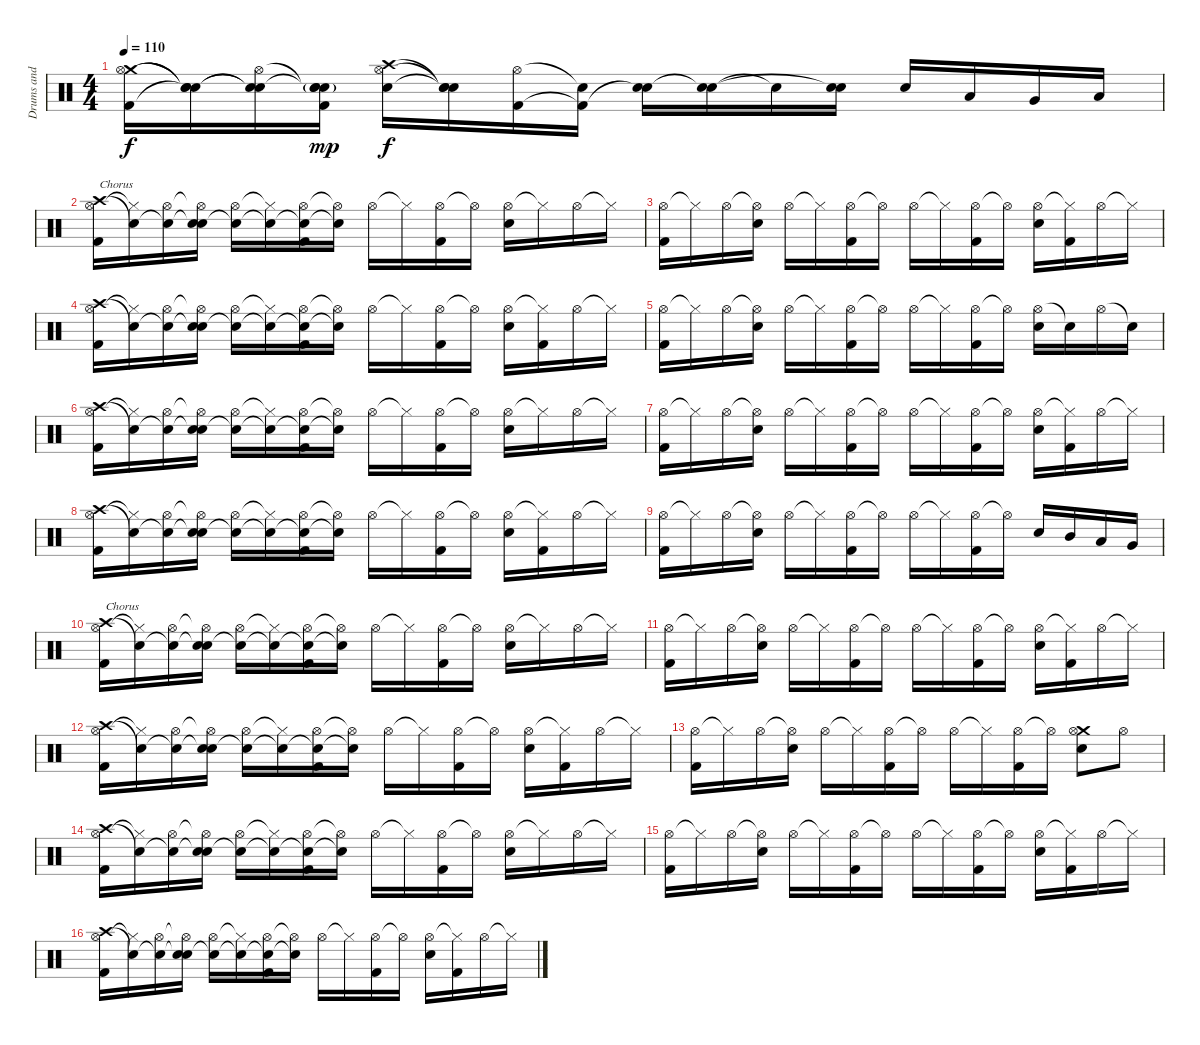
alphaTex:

\track ("Drums and sampler(Rob Bourdon and Joe)" "Drums and ") {instrument percussion}
\staff {score}
\articulation defaults
\ts (4 4)
\tempo 110
\clef neutral
\ks c
("Crash medium (hit)" "Hi-Hat (open)" "Kick (hit) 2").16{dy f} ("Snare (hit)"{t} "Snare (hit)"{t} "Snare (hit)"{t}).16 ("Snare (hit)"{t} "Hi-Hat (open)" "Snare (hit)"{t}).16 ("Snare (hit)"{t} "Snare (hit)"{t} "Electric Snare (hit)"{g} "Kick (hit) 2").16{dy mp} ("Crash high (hit)" "Hi-Hat (open)" "Electric Snare (hit)").16{dy f} ("Snare (hit)"{t} "Snare (hit)"{t} "Snare (hit)"{t}).16 ("Hi-Hat (open)" "Kick (hit) 2").16 ("Snare (hit)"{t} "Kick (hit) 2"{t}).16 ("Electric Snare (hit)" "Snare (hit)"{t}).16 ("Electric Snare (hit)" "Snare (hit)"{t}).16 "Snare (hit)"{t}.16 ("Electric Snare (hit)" "Snare (hit)"{t}).16 "Electric Snare (hit)".16 "Low Tom (hit)".16 "Very Low Tom (hit)".16 "Low Floor Tom (hit)".16 |
("Crash high (hit)" "Hi-Hat (open)" "Kick (hit) 2").16{txt "Chorus"} ("Snare (hit)"{t} "Hi-Hat (closed)"{t}).16 ("Snare (hit)"{t} "Hi-Hat (open)").16 ("Snare (hit)"{t} "Hi-Hat (open)"{t} "Electric Snare (hit)").16 ("Snare (hit)"{t} "Hi-Hat (open)").16 ("Snare (hit)"{t} "Hi-Hat (closed)"{t}).16 ("Snare (hit)"{t} "Hi-Hat (open)" "Kick (hit) 2").16 ("Snare (hit)"{t} "Hi-Hat (open)"{t}).16 "Hi-Hat (open)".16 "Hi-Hat (closed)"{t}.16 ("Hi-Hat (open)" "Kick (hit) 2").16 "Hi-Hat (open)"{t}.16 ("Hi-Hat (open)" "Electric Snare (hit)").16 "Hi-Hat (closed)"{t}.16 "Hi-Hat (open)".16 "Hi-Hat (closed)"{t}.16 |
("Hi-Hat (open)" "Kick (hit) 2").16 "Hi-Hat (closed)"{t}.16 "Hi-Hat (open)".16 ("Hi-Hat (open)"{t} "Electric Snare (hit)").16 "Hi-Hat (open)".16 "Hi-Hat (closed)"{t}.16 ("Hi-Hat (open)" "Kick (hit) 2").16 "Hi-Hat (open)"{t}.16 "Hi-Hat (open)".16 "Hi-Hat (closed)"{t}.16 ("Hi-Hat (open)" "Kick (hit) 2").16 "Hi-Hat (open)"{t}.16 ("Hi-Hat (open)" "Electric Snare (hit)").16 ("Hi-Hat (closed)"{t} "Kick (hit) 2").16 "Hi-Hat (open)".16 "Hi-Hat (closed)"{t}.16 |
("Crash high (hit)" "Hi-Hat (open)" "Kick (hit) 2").16 ("Snare (hit)"{t} "Hi-Hat (closed)"{t}).16 ("Snare (hit)"{t} "Hi-Hat (open)").16 ("Snare (hit)"{t} "Hi-Hat (open)"{t} "Electric Snare (hit)").16 ("Snare (hit)"{t} "Hi-Hat (open)").16 ("Snare (hit)"{t} "Hi-Hat (closed)"{t}).16 ("Snare (hit)"{t} "Hi-Hat (open)" "Kick (hit) 2").16 ("Snare (hit)"{t} "Hi-Hat (open)"{t}).16 "Hi-Hat (open)".16 "Hi-Hat (closed)"{t}.16 ("Hi-Hat (open)" "Kick (hit) 2").16 "Hi-Hat (open)"{t}.16 ("Hi-Hat (open)" "Electric Snare (hit)").16 ("Hi-Hat (closed)"{t} "Kick (hit) 2").16 "Hi-Hat (open)".16 "Hi-Hat (closed)"{t}.16 |
("Hi-Hat (open)" "Kick (hit) 2").16 "Hi-Hat (closed)"{t}.16 "Hi-Hat (open)".16 ("Hi-Hat (open)"{t} "Electric Snare (hit)").16 "Hi-Hat (open)".16 "Hi-Hat (closed)"{t}.16 ("Hi-Hat (open)" "Kick (hit) 2").16 "Hi-Hat (open)"{t}.16 "Hi-Hat (open)".16 "Hi-Hat (closed)"{t}.16 ("Hi-Hat (open)" "Kick (hit) 2").16 "Hi-Hat (open)"{t}.16 ("Hi-Hat (open)" "Electric Snare (hit)").16 "Snare (hit)"{t}.16 "Hi-Hat (open)".16 "Snare (hit)"{t}.16 |
("Crash high (hit)" "Hi-Hat (open)" "Kick (hit) 2").16 ("Snare (hit)"{t} "Hi-Hat (closed)"{t}).16 ("Snare (hit)"{t} "Hi-Hat (open)").16 ("Snare (hit)"{t} "Hi-Hat (open)"{t} "Electric Snare (hit)").16 ("Snare (hit)"{t} "Hi-Hat (open)").16 ("Snare (hit)"{t} "Hi-Hat (closed)"{t}).16 ("Snare (hit)"{t} "Hi-Hat (open)" "Kick (hit) 2").16 ("Snare (hit)"{t} "Hi-Hat (open)"{t}).16 "Hi-Hat (open)".16 "Hi-Hat (closed)"{t}.16 ("Hi-Hat (open)" "Kick (hit) 2").16 "Hi-Hat (open)"{t}.16 ("Hi-Hat (open)" "Electric Snare (hit)").16 "Hi-Hat (closed)"{t}.16 "Hi-Hat (open)".16 "Hi-Hat (closed)"{t}.16 |
("Hi-Hat (open)" "Kick (hit) 2").16 "Hi-Hat (closed)"{t}.16 "Hi-Hat (open)".16 ("Hi-Hat (open)"{t} "Electric Snare (hit)").16 "Hi-Hat (open)".16 "Hi-Hat (closed)"{t}.16 ("Hi-Hat (open)" "Kick (hit) 2").16 "Hi-Hat (open)"{t}.16 "Hi-Hat (open)".16 "Hi-Hat (closed)"{t}.16 ("Hi-Hat (open)" "Kick (hit) 2").16 "Hi-Hat (open)"{t}.16 ("Hi-Hat (open)" "Electric Snare (hit)").16 ("Hi-Hat (closed)"{t} "Kick (hit) 2").16 "Hi-Hat (open)".16 "Hi-Hat (closed)"{t}.16 |
("Crash high (hit)" "Hi-Hat (open)" "Kick (hit) 2").16 ("Snare (hit)"{t} "Hi-Hat (closed)"{t}).16 ("Snare (hit)"{t} "Hi-Hat (open)").16 ("Snare (hit)"{t} "Hi-Hat (open)"{t} "Electric Snare (hit)").16 ("Snare (hit)"{t} "Hi-Hat (open)").16 ("Snare (hit)"{t} "Hi-Hat (closed)"{t}).16 ("Snare (hit)"{t} "Hi-Hat (open)" "Kick (hit) 2").16 ("Snare (hit)"{t} "Hi-Hat (open)"{t}).16 "Hi-Hat (open)".16 "Hi-Hat (closed)"{t}.16 ("Hi-Hat (open)" "Kick (hit) 2").16 "Hi-Hat (open)"{t}.16 ("Hi-Hat (open)" "Electric Snare (hit)").16 ("Hi-Hat (closed)"{t} "Kick (hit) 2").16 "Hi-Hat (open)".16 "Hi-Hat (closed)"{t}.16 |
("Hi-Hat (open)" "Kick (hit) 2").16 "Hi-Hat (closed)"{t}.16 "Hi-Hat (open)".16 ("Hi-Hat (open)"{t} "Electric Snare (hit)").16 "Hi-Hat (open)".16 "Hi-Hat (closed)"{t}.16 ("Hi-Hat (open)" "Kick (hit) 2").16 "Hi-Hat (open)"{t}.16 "Hi-Hat (open)".16 "Hi-Hat (closed)"{t}.16 ("Hi-Hat (open)" "Kick (hit) 2").16 "Hi-Hat (open)"{t}.16 "Electric Snare (hit)".16 "Mid Tom (hit)".16 "Low Tom (hit)".16 "Very Low Tom (hit)".16 |
("Crash high (hit)" "Hi-Hat (open)" "Kick (hit) 2").16{txt "Chorus"} ("Snare (hit)"{t} "Hi-Hat (closed)"{t}).16 ("Snare (hit)"{t} "Hi-Hat (open)").16 ("Snare (hit)"{t} "Hi-Hat (open)"{t} "Electric Snare (hit)").16 ("Snare (hit)"{t} "Hi-Hat (open)").16 ("Snare (hit)"{t} "Hi-Hat (closed)"{t}).16 ("Snare (hit)"{t} "Hi-Hat (open)" "Kick (hit) 2").16 ("Snare (hit)"{t} "Hi-Hat (open)"{t}).16 "Hi-Hat (open)".16 "Hi-Hat (closed)"{t}.16 ("Hi-Hat (open)" "Kick (hit) 2").16 "Hi-Hat (open)"{t}.16 ("Hi-Hat (open)" "Electric Snare (hit)").16 "Hi-Hat (closed)"{t}.16 "Hi-Hat (open)".16 "Hi-Hat (closed)"{t}.16 |
("Hi-Hat (open)" "Kick (hit) 2").16 "Hi-Hat (closed)"{t}.16 "Hi-Hat (open)".16 ("Hi-Hat (open)"{t} "Electric Snare (hit)").16 "Hi-Hat (open)".16 "Hi-Hat (closed)"{t}.16 ("Hi-Hat (open)" "Kick (hit) 2").16 "Hi-Hat (open)"{t}.16 "Hi-Hat (open)".16 "Hi-Hat (closed)"{t}.16 ("Hi-Hat (open)" "Kick (hit) 2").16 "Hi-Hat (open)"{t}.16 ("Hi-Hat (open)" "Electric Snare (hit)").16 ("Hi-Hat (closed)"{t} "Kick (hit) 2").16 "Hi-Hat (open)".16 "Hi-Hat (closed)"{t}.16 |
("Crash high (hit)" "Hi-Hat (open)" "Kick (hit) 2").16 ("Snare (hit)"{t} "Hi-Hat (closed)"{t}).16 ("Snare (hit)"{t} "Hi-Hat (open)").16 ("Snare (hit)"{t} "Hi-Hat (open)"{t} "Electric Snare (hit)").16 ("Snare (hit)"{t} "Hi-Hat (open)").16 ("Snare (hit)"{t} "Hi-Hat (closed)"{t}).16 ("Snare (hit)"{t} "Hi-Hat (open)" "Kick (hit) 2").16 ("Snare (hit)"{t} "Hi-Hat (open)"{t}).16 "Hi-Hat (open)".16 "Hi-Hat (closed)"{t}.16 ("Hi-Hat (open)" "Kick (hit) 2").16 "Hi-Hat (open)"{t}.16 ("Hi-Hat (open)" "Electric Snare (hit)").16 ("Hi-Hat (closed)"{t} "Kick (hit) 2").16 "Hi-Hat (open)".16 "Hi-Hat (closed)"{t}.16 |
("Hi-Hat (open)" "Kick (hit) 2").16 "Hi-Hat (closed)"{t}.16 "Hi-Hat (open)".16 ("Hi-Hat (open)"{t} "Electric Snare (hit)").16 "Hi-Hat (open)".16 "Hi-Hat (closed)"{t}.16 ("Hi-Hat (open)" "Kick (hit) 2").16 "Hi-Hat (open)"{t}.16 "Hi-Hat (open)".16 "Hi-Hat (closed)"{t}.16 ("Hi-Hat (open)" "Kick (hit) 2").16 "Hi-Hat (open)"{t}.16 ("Crash medium (hit)" "Hi-Hat (open)" "Electric Snare (hit)").8 "Hi-Hat (open)".8 |
("Crash high (hit)" "Hi-Hat (open)" "Kick (hit) 2").16 ("Snare (hit)"{t} "Hi-Hat (closed)"{t}).16 ("Snare (hit)"{t} "Hi-Hat (open)").16 ("Snare (hit)"{t} "Hi-Hat (open)"{t} "Electric Snare (hit)").16 ("Snare (hit)"{t} "Hi-Hat (open)").16 ("Snare (hit)"{t} "Hi-Hat (closed)"{t}).16 ("Snare (hit)"{t} "Hi-Hat (open)" "Kick (hit) 2").16 ("Snare (hit)"{t} "Hi-Hat (open)"{t}).16 "Hi-Hat (open)".16 "Hi-Hat (closed)"{t}.16 ("Hi-Hat (open)" "Kick (hit) 2").16 "Hi-Hat (open)"{t}.16 ("Hi-Hat (open)" "Electric Snare (hit)").16 "Hi-Hat (closed)"{t}.16 "Hi-Hat (open)".16 "Hi-Hat (closed)"{t}.16 |
("Hi-Hat (open)" "Kick (hit) 2").16 "Hi-Hat (closed)"{t}.16 "Hi-Hat (open)".16 ("Hi-Hat (open)"{t} "Electric Snare (hit)").16 "Hi-Hat (open)".16 "Hi-Hat (closed)"{t}.16 ("Hi-Hat (open)" "Kick (hit) 2").16 "Hi-Hat (open)"{t}.16 "Hi-Hat (open)".16 "Hi-Hat (closed)"{t}.16 ("Hi-Hat (open)" "Kick (hit) 2").16 "Hi-Hat (open)"{t}.16 ("Hi-Hat (open)" "Electric Snare (hit)").16 ("Hi-Hat (closed)"{t} "Kick (hit) 2").16 "Hi-Hat (open)".16 "Hi-Hat (closed)"{t}.16 |
("Crash high (hit)" "Hi-Hat (open)" "Kick (hit) 2").16 ("Snare (hit)"{t} "Hi-Hat (closed)"{t}).16 ("Snare (hit)"{t} "Hi-Hat (open)").16 ("Snare (hit)"{t} "Hi-Hat (open)"{t} "Electric Snare (hit)").16 ("Snare (hit)"{t} "Hi-Hat (open)").16 ("Snare (hit)"{t} "Hi-Hat (closed)"{t}).16 ("Snare (hit)"{t} "Hi-Hat (open)" "Kick (hit) 2").16 ("Snare (hit)"{t} "Hi-Hat (open)"{t}).16 "Hi-Hat (open)".16 "Hi-Hat (closed)"{t}.16 ("Hi-Hat (open)" "Kick (hit) 2").16 "Hi-Hat (open)"{t}.16 ("Hi-Hat (open)" "Electric Snare (hit)").16 ("Hi-Hat (closed)"{t} "Kick (hit) 2").16 "Hi-Hat (open)".16 "Hi-Hat (closed)"{t}.16
